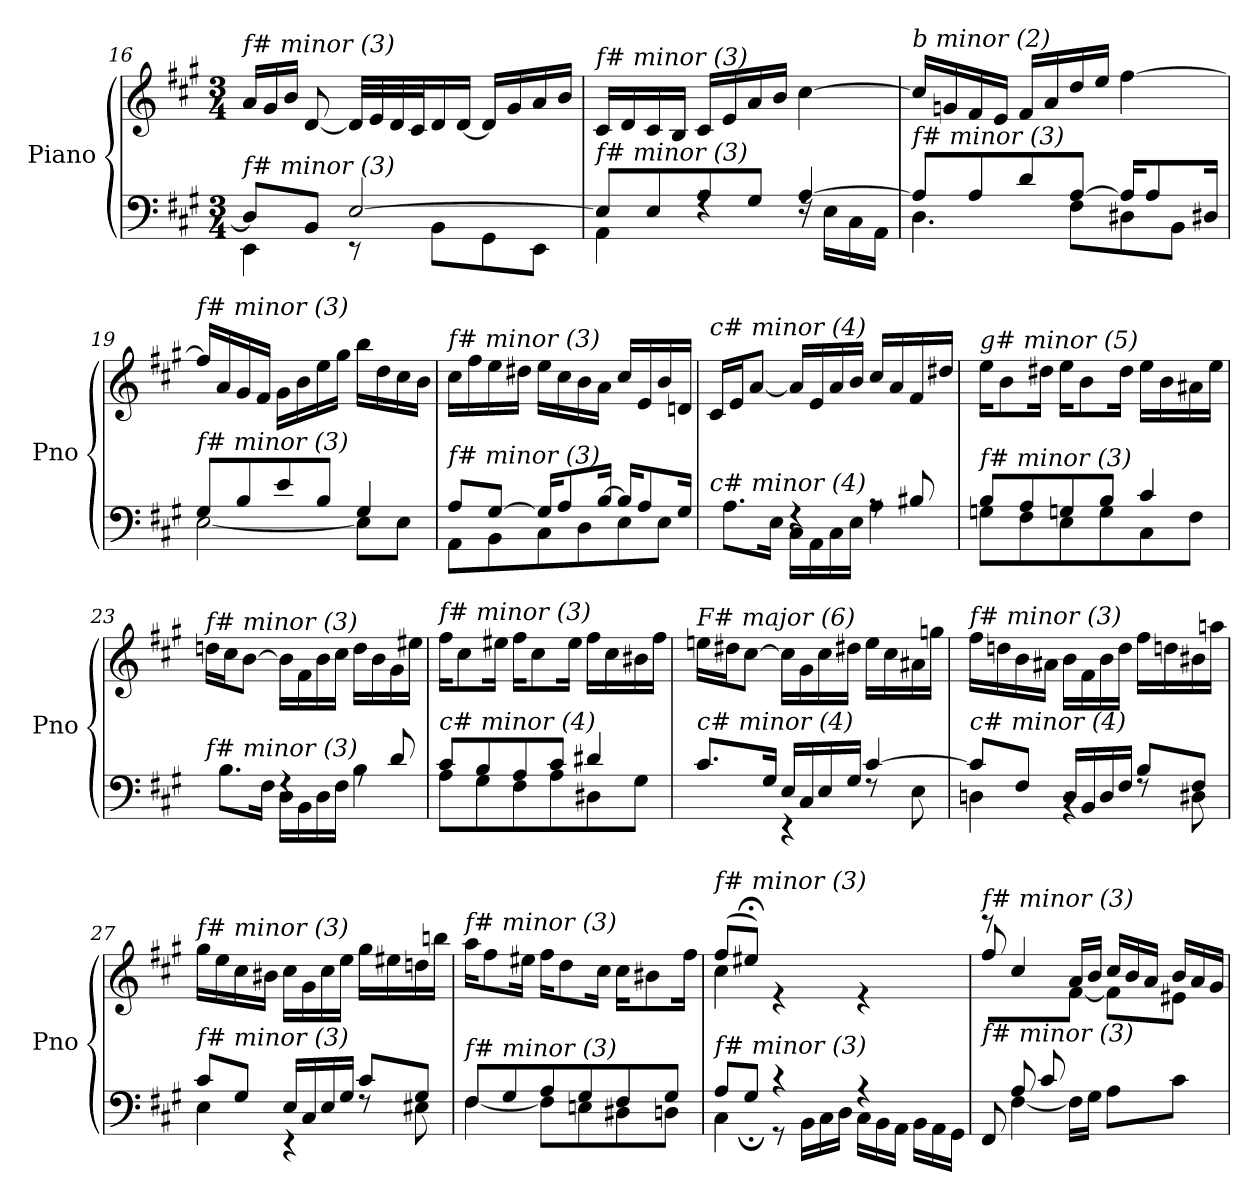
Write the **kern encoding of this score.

**kern	**kern
*part1	*part1
*staff2	*staff1
*I"Piano	*
*I'Pno	*
!!LO:PB:g=z
*clefF4	*clefG2
*k[f#c#g#]	*k[f#c#g#]
*M3/4	*M3/4
=16	=16
*^	*
*	*	*Xtuplet
!	!	!LO:TX:i:t=f# minor (3)
!LO:TX:i:t=f# minor (3)	!	!
8D/L]	4EE\	24a/LL
.	.	24g#/
.	.	24b/JJ
8BB/J	.	[8d/
[2E/	8r	32d/LLL]
.	.	32e/
.	.	32d/
.	.	32c#/J
.	8BB\L	16d/
.	.	[16d/JJ
.	8GG#\	16d/LL]
.	.	16g#/
.	8EE\J	16a/
.	.	16b/JJ
=17	=17	=17
!	!	!LO:TX:i:t=f# minor (3)
!LO:TX:i:t=f# minor (3)	!	!
8E/L]	4AA\	16c#/LL
.	.	16d/
8E/	.	16c#/
.	.	16B/JJ
8A/	4rF	16c#/LL
.	.	16e/
8G#/J	.	16a/
.	.	16b/JJ
[4A/	16rF	[4cc#\
.	16E\LL	.
.	16C#\	.
.	16AA\JJ	.
=18	=18	=18
!	!	!LO:TX:i:t=b minor (2)
!LO:TX:i:t=f# minor (3)	!	!
8A/L]	4.D\	16cc#/LL]
.	.	16gn/
8A/	.	16f#/
.	.	16e/JJ
8d/	.	16f#/LL
.	.	16a/
[8A/J	8F#\L	16dd/
.	.	16ee/JJ
16A/KL]	8D#X\	[4ff#\
8A/	.	.
.	8BB\J	.
16D#X/Jk	.	.
=19	=19	=19
!	!	!LO:TX:i:t=f# minor (3)
!LO:TX:i:t=f# minor (3)	!	!
8G#/L	[2E\	16ff#/LL]
.	.	16a/
8B/	.	16g#/
.	.	16f#/JJ
8e/	.	16g#\LL
.	.	16b\
8B/J	.	16ee\
.	.	16gg#\JJ
4G#/	8E\L]	16bb\LL
.	.	16dd\
.	8E\J	16cc#\
.	.	16b\JJ
!!LO:LB:g=z
=20	=20	=20
!	!	!LO:TX:i:t=f# minor (3)
!LO:TX:i:t=f# minor (3)	!	!
8A/L	8AA\L	16cc#\LL
.	.	16ff#\
[8G#/J	8BB\	16ee\
.	.	16dd#X\JJ
16G#/KL]	8C#\	16ee\LL
8A/	.	16cc#\
.	8D\	16b\
[16B/Jk	.	16a\JJ
16B/KL]	8E\	16cc#/LL
8A/	.	16e/
.	8E\J	16b/
16G#/Jk	.	16dn/JJ
=21	=21	=21
!	!	!LO:TX:i:t=c# minor (4)
!LO:TX:i:t=c# minor (4)	!	!
4A/yy	8.A\L	16c#/LL
.	.	16e/J
.	.	[8a/J
.	16E\Jk	.
4rF	16C#\LL	16a/LL]
.	16AA\	16e/
.	16C#\	16a/
.	16E\JJ	16b/JJ
8rA	4A\	16cc#/LL
.	.	16a/
8B#Xi/	.	16f#/
.	.	16dd#X/JJ
=22	=22	=22
!	!	!LO:TX:i:t=g# minor (5)
!LO:TX:i:t=f# minor (3)	!	!
8B/L	8Gn\L	16ee\KL
.	.	8b\
8A/	8F#\	.
.	.	16dd#X\Jk
8Gn/	8E\	16ee\KL
.	.	8b\
8B/J	8G\	.
.	.	16dd#\Jk
4c#/	8C#\	16ee\LL
.	.	16b\
.	8F#\J	16a#X\
.	.	16ee\JJ
=23	=23	=23
!	!	!LO:TX:i:t=f# minor (3)
!LO:TX:i:t=f# minor (3)	!	!
4B/yy	8.B\L	16ddn\LL
.	.	16cc#\J
.	.	[8b\J
.	16F#\Jk	.
4rF	16D\LL	16b\LL]
.	16BB\	16f#\
.	16D\	16b\
.	16F#\JJ	16cc#\JJ
8rA	4B\	16dd\LL
.	.	16b\
8d/	.	16g#\
.	.	16ee#X\JJ
!!LO:LB:g=z
=24	=24	=24
!	!	!LO:TX:i:t=f# minor (3)
!LO:TX:i:t=c# minor (4)	!	!
8c#/L	8A\L	16ff#\KL
.	.	8cc#\
8B/	8G#\	.
.	.	16ee#X\Jk
8A/	8F#\	16ff#\KL
.	.	8cc#\
8c#/J	8A\	.
.	.	16ee#\Jk
4d#X/	8D#X\	16ff#\LL
.	.	16cc#\
.	8G#\J	16b#X\
.	.	16ff#\JJ
=25	=25	=25
!	!	!LO:TX:i:t=F# major (6)
!LO:TX:i:t=c# minor (4)	!	!
8.c#/L	4c#\yy	16een\LL
.	.	16dd#X\J
.	.	[8cc#\J
16G#/Jk	.	.
16E/LL	4r	16cc#\LL]
16C#/	.	16g#\
16E/	.	16cc#\
16G#/JJ	.	16dd#X\JJ
[4c#/	8rF	16ee\LL
.	.	16cc#\
.	8E\	16a#X\
.	.	16ggn\JJ
=26	=26	=26
!	!	!LO:TX:i:t=f# minor (3)
!LO:TX:i:t=c# minor (4)	!	!
8c#/L]	4Dn\	16ff#\LL
.	.	16ddn\
8F#/J	.	16b\
.	.	16a#X\JJ
16D/LL	4rBB	16b\LL
16BB/	.	16f#\
16D/	.	16b\
16F#/JJ	.	16dd\JJ
8B/L	8rF	16ff#\LL
.	.	16ddn\
8F#/J	8D#X\	16b#X\
.	.	16aan\JJ
!!LO:LB:g=z
=27	=27	=27
!	!	!LO:TX:i:t=f# minor (3)
!LO:TX:i:t=f# minor (3)	!	!
8c#/L	4E\	16gg#\LL
.	.	16ee\
8G#/J	.	16cc#\
.	.	16b#X\JJ
16E/LL	4r	16cc#\LL
16C#/	.	16g#\
16E/	.	16cc#\
16G#/JJ	.	16ee\JJ
8c#/L	8rF	16gg#\LL
.	.	16ee#X\
8G#/J	8E#X\	16ddn\
.	.	16bbn\JJ
=28	=28	=28
!	!	!LO:TX:i:t=f# minor (3)
!LO:TX:i:t=f# minor (3)	!	!
8F#/L	[4F#\	16aa\KL
.	.	8ff#\
8G#/	.	.
.	.	16ee#X\Jk
8A/	8F#\L]	16ff#\KL
.	.	8dd\
8G#/	8En\	.
.	.	16cc#\Jk
8F#/	8D#X\	16cc#\KL
.	.	8b#X\
8G#/J	8Dn\J	.
.	.	16ff#\Jk
=29	=29	=29
*	*^	*^
!	!	!	!LO:TX:i:t=f# minor (3)	!
!LO:TX:i:t=f# minor (3)	!	!	!	!
4ryy	8A/L	4C#\	(8ff#/L	4cc#\
.	8G#;</J	.	8ee#X;</J)	.
2ryy	4r	8r	4re	2ryy
*	*	*Xtuplet	*	*
.	.	24BB\LL	.	.
.	.	24C#\	.	.
.	.	24D\JJ	.	.
.	4r	24C#\LL	4re	.
.	.	24BB\	.	.
.	.	24AA\JJ	.	.
.	.	24BB\LL	.	.
.	.	24AA\	.	.
.	.	24GG#\JJ	.	.
=30	=30	=30	=30	=30
!	!	!	!LO:TX:i:t=f# minor (3)	!
!LO:TX:i:t=f# minor (3)	!	!	!	!
*	*v	*v	*	*
8ryy	8FF#/	8ff#/	8reee
8A/L	[4F#\	4cc#/	4ryy
8c#/	.	.	.
4.ryy	16F#\LL]	16a/LL	[8f#\J
.	16G#\JJ	16b/JJ	.
.	8A\L	24cc#/LL	8f#\L]
.	.	24b/	.
.	.	24a/JJ	.
.	8c#\J	24b/LL	8e#X\J
.	.	24a/	.
.	.	24g#/JJ	.
*v	*v	*	*
*	*v	*v
=	=
*-	*-
